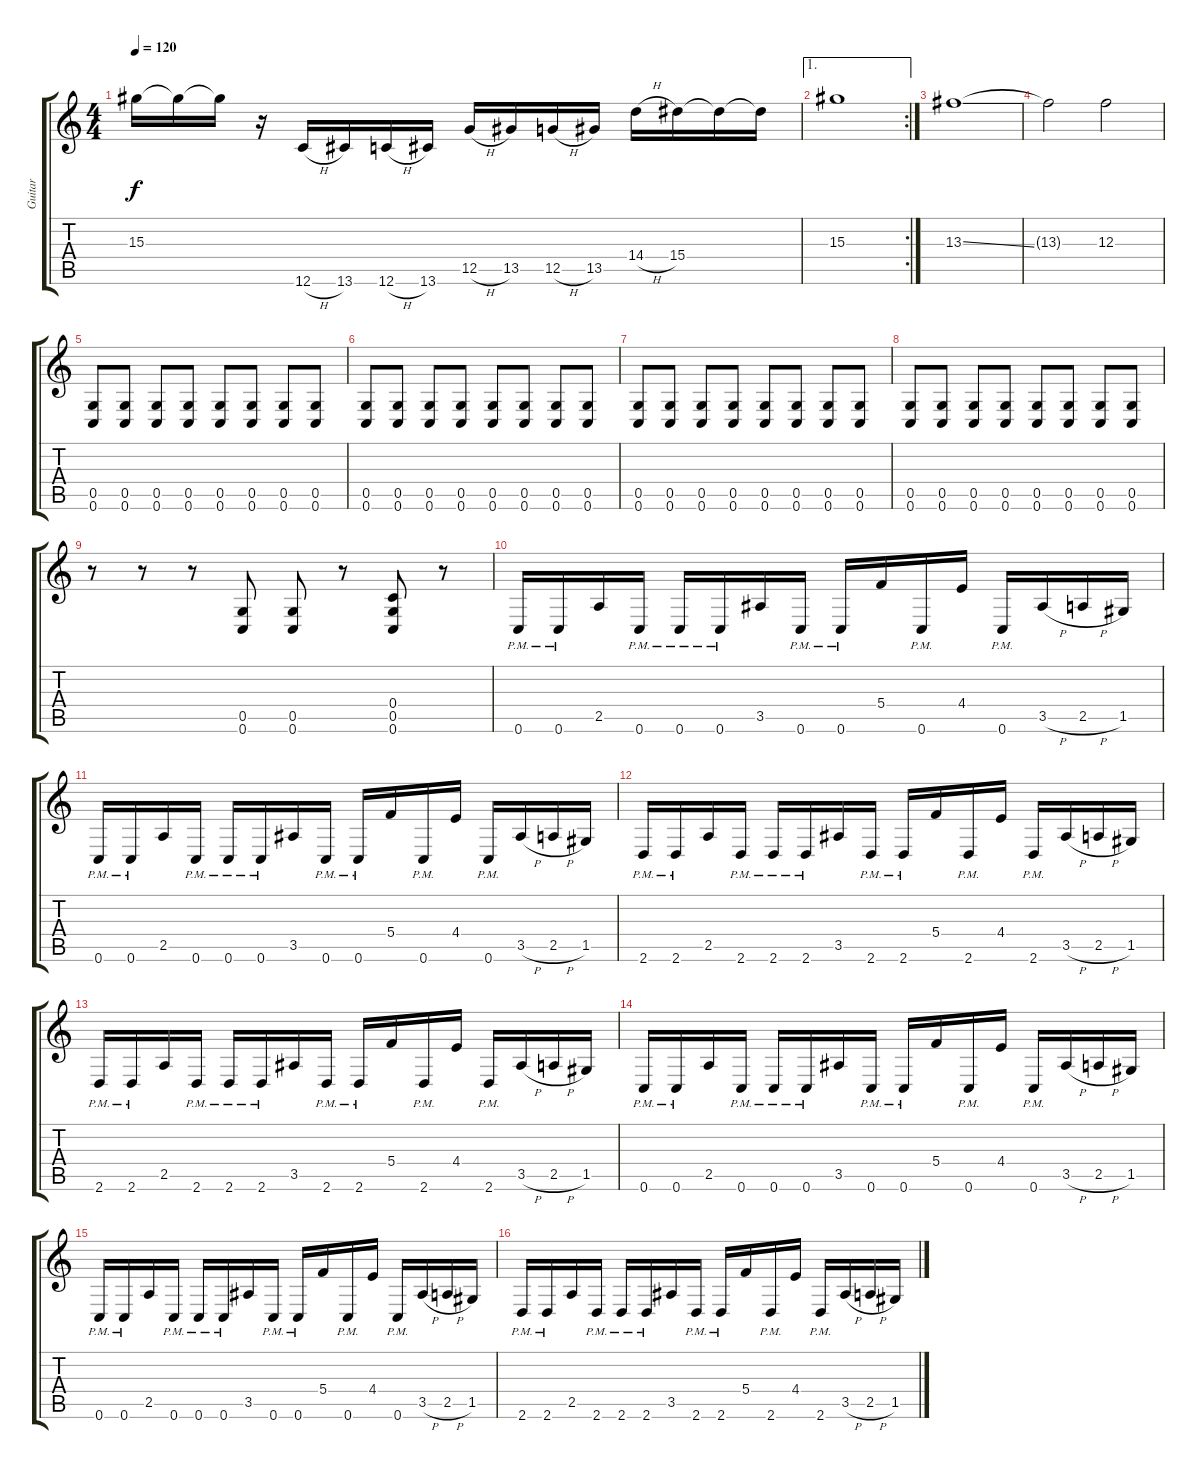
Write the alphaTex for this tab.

\track ("Guitar" "Guitar") {instrument distortionguitar}
\staff {score tabs}
\tuning (D4 A3 F3 C3 G2 C2) {hide}
\ts (4 4)
\tempo 120
\clef g2
\ks c
15.3{t}.16{dy f} 15.3{t}.16 15.3{t}.16 r.16 12.6{h}.16 13.6.16 12.6{h}.16 13.6.16 12.5{h}.16 13.5.16 12.5{h}.16 13.5.16 14.4{h}.16 15.4.16 15.4{t}.16 15.4{t}.16 |
\ae 1
\rc 2
15.3.1 |
13.3{ss}.1 |
13.3{t}.2 12.3.2 |
(0.5 0.6).8 (0.5 0.6).8 (0.5 0.6).8 (0.5 0.6).8 (0.5 0.6).8 (0.5 0.6).8 (0.5 0.6).8 (0.5 0.6).8 |
(0.5 0.6).8 (0.5 0.6).8 (0.5 0.6).8 (0.5 0.6).8 (0.5 0.6).8 (0.5 0.6).8 (0.5 0.6).8 (0.5 0.6).8 |
(0.5 0.6).8 (0.5 0.6).8 (0.5 0.6).8 (0.5 0.6).8 (0.5 0.6).8 (0.5 0.6).8 (0.5 0.6).8 (0.5 0.6).8 |
(0.5 0.6).8 (0.5 0.6).8 (0.5 0.6).8 (0.5 0.6).8 (0.5 0.6).8 (0.5 0.6).8 (0.5 0.6).8 (0.5 0.6).8 |
r.8 r.8 r.8 (0.5 0.6).8 (0.5 0.6).8 r.8 (0.4 0.5 0.6).8 r.8 |
0.6{pm}.16 0.6{pm}.16 2.5.16 0.6{pm}.16 0.6{pm}.16 0.6{pm}.16 3.5.16 0.6{pm}.16 0.6{pm}.16 5.4.16 0.6{pm}.16 4.4.16 0.6{pm}.16 3.5{h}.16 2.5{h}.16 1.5.16 |
0.6{pm}.16 0.6{pm}.16 2.5.16 0.6{pm}.16 0.6{pm}.16 0.6{pm}.16 3.5.16 0.6{pm}.16 0.6{pm}.16 5.4.16 0.6{pm}.16 4.4.16 0.6{pm}.16 3.5{h}.16 2.5{h}.16 1.5.16 |
2.6{pm}.16 2.6{pm}.16 2.5.16 2.6{pm}.16 2.6{pm}.16 2.6{pm}.16 3.5.16 2.6{pm}.16 2.6{pm}.16 5.4.16 2.6{pm}.16 4.4.16 2.6{pm}.16 3.5{h}.16 2.5{h}.16 1.5.16 |
2.6{pm}.16 2.6{pm}.16 2.5.16 2.6{pm}.16 2.6{pm}.16 2.6{pm}.16 3.5.16 2.6{pm}.16 2.6{pm}.16 5.4.16 2.6{pm}.16 4.4.16 2.6{pm}.16 3.5{h}.16 2.5{h}.16 1.5.16 |
0.6{pm}.16 0.6{pm}.16 2.5.16 0.6{pm}.16 0.6{pm}.16 0.6{pm}.16 3.5.16 0.6{pm}.16 0.6{pm}.16 5.4.16 0.6{pm}.16 4.4.16 0.6{pm}.16 3.5{h}.16 2.5{h}.16 1.5.16 |
0.6{pm}.16 0.6{pm}.16 2.5.16 0.6{pm}.16 0.6{pm}.16 0.6{pm}.16 3.5.16 0.6{pm}.16 0.6{pm}.16 5.4.16 0.6{pm}.16 4.4.16 0.6{pm}.16 3.5{h}.16 2.5{h}.16 1.5.16 |
2.6{pm}.16 2.6{pm}.16 2.5.16 2.6{pm}.16 2.6{pm}.16 2.6{pm}.16 3.5.16 2.6{pm}.16 2.6{pm}.16 5.4.16 2.6{pm}.16 4.4.16 2.6{pm}.16 3.5{h}.16 2.5{h}.16 1.5.16
